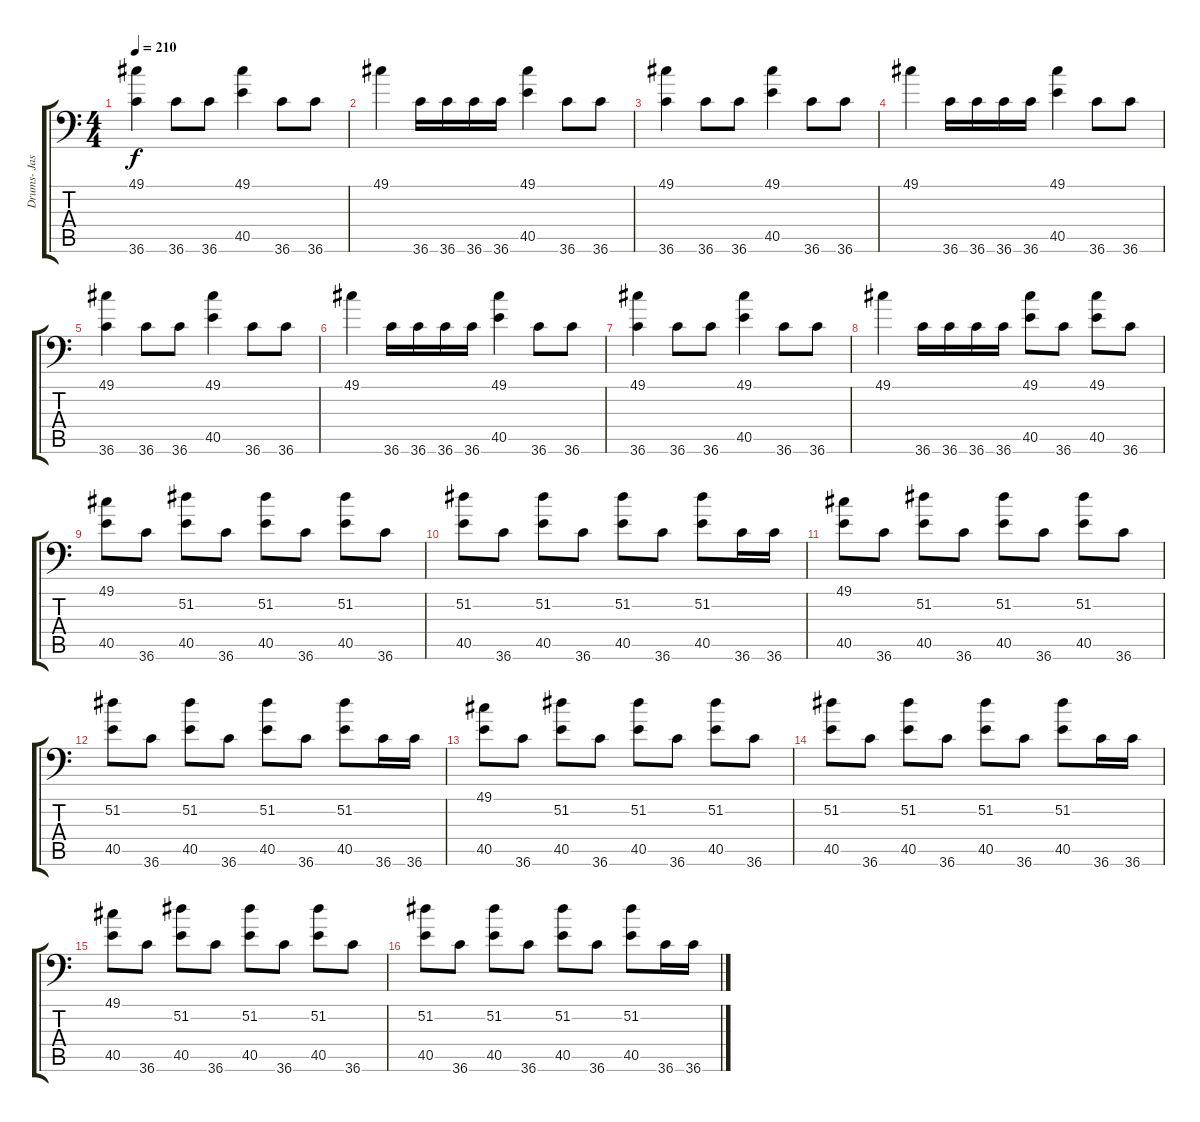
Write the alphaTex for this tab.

\track ("Drums- Jason Costa" "Drums- Jas") {instrument acousticgrandpiano}
\staff {score tabs}
\tuning (C-1 C-1 C-1 C-1 C-1 C-1) {hide}
\ts (4 4)
\tempo 210
\clef f4
\ks c
(49.1 36.6).4{dy f} 36.6.8 36.6.8 (49.1 40.5).4 36.6.8 36.6.8 |
49.1.4 36.6.16 36.6.16 36.6.16 36.6.16 (49.1 40.5).4 36.6.8 36.6.8 |
(49.1 36.6).4 36.6.8 36.6.8 (49.1 40.5).4 36.6.8 36.6.8 |
49.1.4 36.6.16 36.6.16 36.6.16 36.6.16 (49.1 40.5).4 36.6.8 36.6.8 |
(49.1 36.6).4 36.6.8 36.6.8 (49.1 40.5).4 36.6.8 36.6.8 |
49.1.4 36.6.16 36.6.16 36.6.16 36.6.16 (49.1 40.5).4 36.6.8 36.6.8 |
(49.1 36.6).4 36.6.8 36.6.8 (49.1 40.5).4 36.6.8 36.6.8 |
49.1.4 36.6.16 36.6.16 36.6.16 36.6.16 (49.1 40.5).8 36.6.8 (49.1 40.5).8 36.6.8 |
(49.1 40.5).8 36.6.8 (51.2 40.5).8 36.6.8 (51.2 40.5).8 36.6.8 (51.2 40.5).8 36.6.8 |
(51.2 40.5).8 36.6.8 (51.2 40.5).8 36.6.8 (51.2 40.5).8 36.6.8 (51.2 40.5).8 36.6.16 36.6.16 |
(49.1 40.5).8 36.6.8 (51.2 40.5).8 36.6.8 (51.2 40.5).8 36.6.8 (51.2 40.5).8 36.6.8 |
(51.2 40.5).8 36.6.8 (51.2 40.5).8 36.6.8 (51.2 40.5).8 36.6.8 (51.2 40.5).8 36.6.16 36.6.16 |
(49.1 40.5).8 36.6.8 (51.2 40.5).8 36.6.8 (51.2 40.5).8 36.6.8 (51.2 40.5).8 36.6.8 |
(51.2 40.5).8 36.6.8 (51.2 40.5).8 36.6.8 (51.2 40.5).8 36.6.8 (51.2 40.5).8 36.6.16 36.6.16 |
(49.1 40.5).8 36.6.8 (51.2 40.5).8 36.6.8 (51.2 40.5).8 36.6.8 (51.2 40.5).8 36.6.8 |
(51.2 40.5).8 36.6.8 (51.2 40.5).8 36.6.8 (51.2 40.5).8 36.6.8 (51.2 40.5).8 36.6.16 36.6.16
